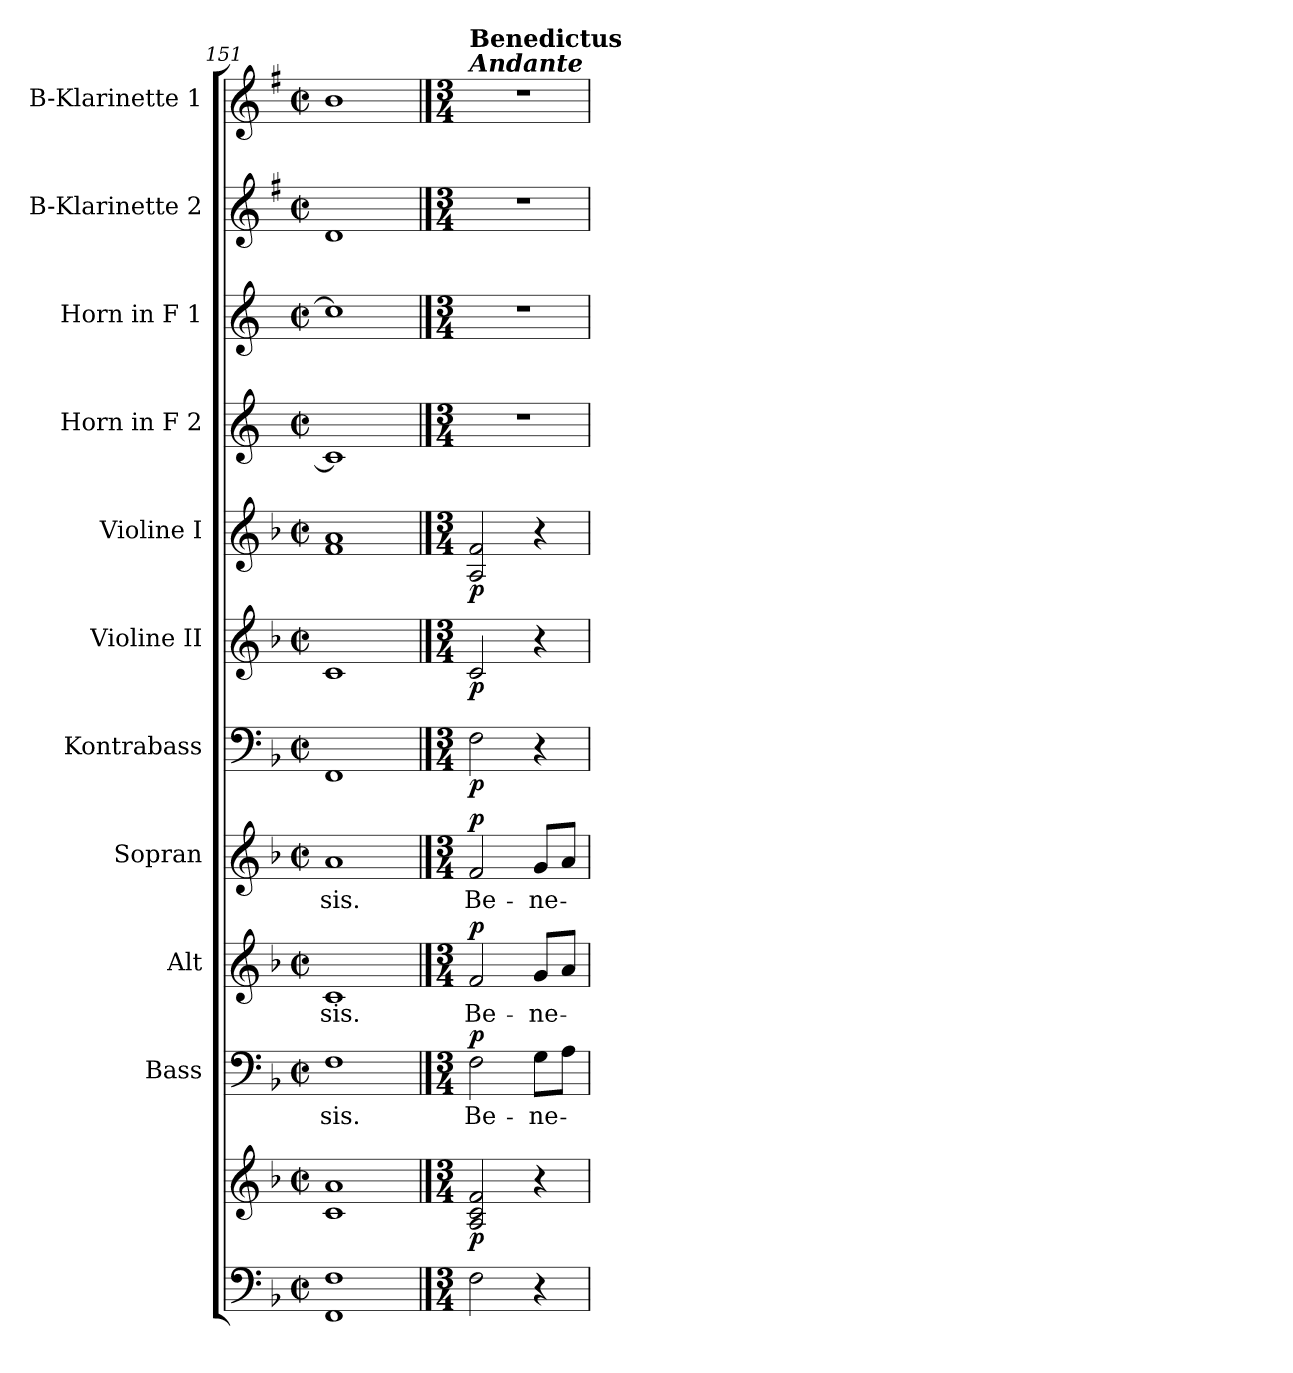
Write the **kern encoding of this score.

**kern	**kern	**dynam	**kern	**text	**dynam	**kern	**text	**dynam	**kern	**text	**dynam	**kern	**dynam	**kern	**dynam	**kern	**dynam	**kern	**kern	**kern	**kern
*part11	*part11	*part11	*part10	*part10	*part10	*part9	*part9	*part9	*part8	*part8	*part8	*part7	*part7	*part6	*part6	*part5	*part5	*part4	*part3	*part2	*part1
*staff12	*staff11	*staff11/12	*staff10	*staff10	*staff10	*staff9	*staff9	*staff9	*staff8	*staff8	*staff8	*staff7	*staff7	*staff6	*staff6	*staff5	*staff5	*staff4	*staff3	*staff2	*staff1
*	*	*	*I"Bass	*	*	*I"Alt	*	*	*I"Sopran	*	*	*I"Kontrabass	*	*I"Violine II	*	*I"Violine I	*	*I"Horn in F 2	*I"Horn in F 1	*I"B-Klarinette 2	*I"B-Klarinette 1
*	*	*	*I'B.	*	*	*I'A.	*	*	*I'S.	*	*	*I'Kb.	*	*I'Vl. II	*	*I'Vl. I	*	*	*	*I'B Kl. 2	*I'B Kl. 1
*clefF4	*clefG2	*	*clefF4	*	*	*clefG2	*	*	*clefG2	*	*	*clefF4	*	*clefG2	*	*clefG2	*	*clefG2	*clefG2	*clefG2	*clefG2
*	*	*	*	*	*	*	*	*	*	*	*	*ITrd7c12	*	*	*	*	*	*ITrd4c7	*ITrd4c7	*ITrd1c2	*ITrd1c2
*k[b-]	*k[b-]	*	*k[b-]	*	*	*k[b-]	*	*	*k[b-]	*	*	*k[b-]	*	*k[b-]	*	*k[b-]	*	*k[b-]	*k[b-]	*k[b-]	*k[b-]
*F:	*F:	*	*F:	*	*	*F:	*	*	*F:	*	*	*F:	*	*F:	*	*F:	*	*F:	*F:	*F:	*F:
*M2/2	*M2/2	*	*M2/2	*	*	*M2/2	*	*	*M2/2	*	*	*M2/2	*	*M2/2	*	*M2/2	*	*M2/2	*M2/2	*M2/2	*M2/2
*met(c|)	*met(c|)	*	*met(c|)	*	*	*met(c|)	*	*	*met(c|)	*	*	*met(c|)	*	*met(c|)	*	*met(c|)	*	*met(c|)	*met(c|)	*met(c|)	*met(c|)
=151	=151	=151	=151	=151	=151	=151	=151	=151	=151	=151	=151	=151	=151	=151	=151	=151	=151	=151	=151	=151	=151
*^	*^	*	*	*	*	*	*	*	*	*	*	*	*	*	*	*	*	*	*	*	*
!	!	!	!	!	!	!LO:LY:b	!	!	!LO:LY:b	!	!	!LO:LY:b	!	!	!	!	!	!	!	!	!	!	!
1F	1FF	1a	1c	.	1F	-sis.	.	1c	-sis.	.	1a	-sis.	.	1FFF	.	1c	.	1f 1a	.	1F]	1f]	1c	1a
*v	*v	*	*	*	*	*	*	*	*	*	*	*	*	*	*	*	*	*	*	*	*	*	*
*	*v	*v	*	*	*	*	*	*	*	*	*	*	*	*	*	*	*	*	*	*	*	*
!!LO:PB:g=z
==152	==152	==152	==152	==152	==152	==152	==152	==152	==152	==152	==152	==152	==152	==152	==152	==152	==152	==152	==152	==152	==152
*M3/4	*M3/4	*	*M3/4	*	*	*M3/4	*	*	*M3/4	*	*	*M3/4	*	*M3/4	*	*M3/4	*	*M3/4	*M3/4	*M3/4	*M3/4
*^	*^	*	*	*	*	*	*	*	*	*	*	*	*	*	*	*	*	*	*	*	*
!	!	!	!	!	!	!	!	!	!	!	!	!	!	!	!	!	!	!	!	!	!	!	!LO:TX:a:Bi:t=Andante
!	!	!	!	!	!	!	!	!	!	!	!	!	!	!	!	!	!	!	!	!	!	!	!LO:TX:a:B:t=Benedictus
!	!	!	!	!LO:DY:b	!	!LO:LY:b	!LO:DY:a	!	!LO:LY:b	!LO:DY:a	!	!LO:LY:b	!LO:DY:a	!	!LO:DY:b	!	!LO:DY:b	!	!LO:DY:b	!	!	!	!
*v	*v	*	*	*	*	*	*	*	*	*	*	*	*	*	*	*	*	*	*	*	*	*	*
*	*v	*v	*	*	*	*	*	*	*	*	*	*	*	*	*	*	*	*	*	*	*	*
2F\	2A/ 2c/ 2f/	p	2F\	Be-	p	2f/	Be-	p	2f/	Be-	p	2FF\	p	2c/	p	2A/ 2f/	p	2.r	2.r	2.r	2.r
!	!	!	!	!LO:LY:b	!	!	!LO:LY:b	!	!	!LO:LY:b	!	!	!	!	!	!	!	!	!	!	!
4r	4r	.	8G\L	-ne-	.	8g/L	-ne-	.	8g/L	-ne-	.	4r	.	4r	.	4r	.	.	.	.	.
.	.	.	8A\J	.	.	8a/J	.	.	8a/J	.	.	.	.	.	.	.	.	.	.	.	.
=	=	=	=	=	=	=	=	=	=	=	=	=	=	=	=	=	=	=	=	=	=
*-	*-	*-	*-	*-	*-	*-	*-	*-	*-	*-	*-	*-	*-	*-	*-	*-	*-	*-	*-	*-	*-
